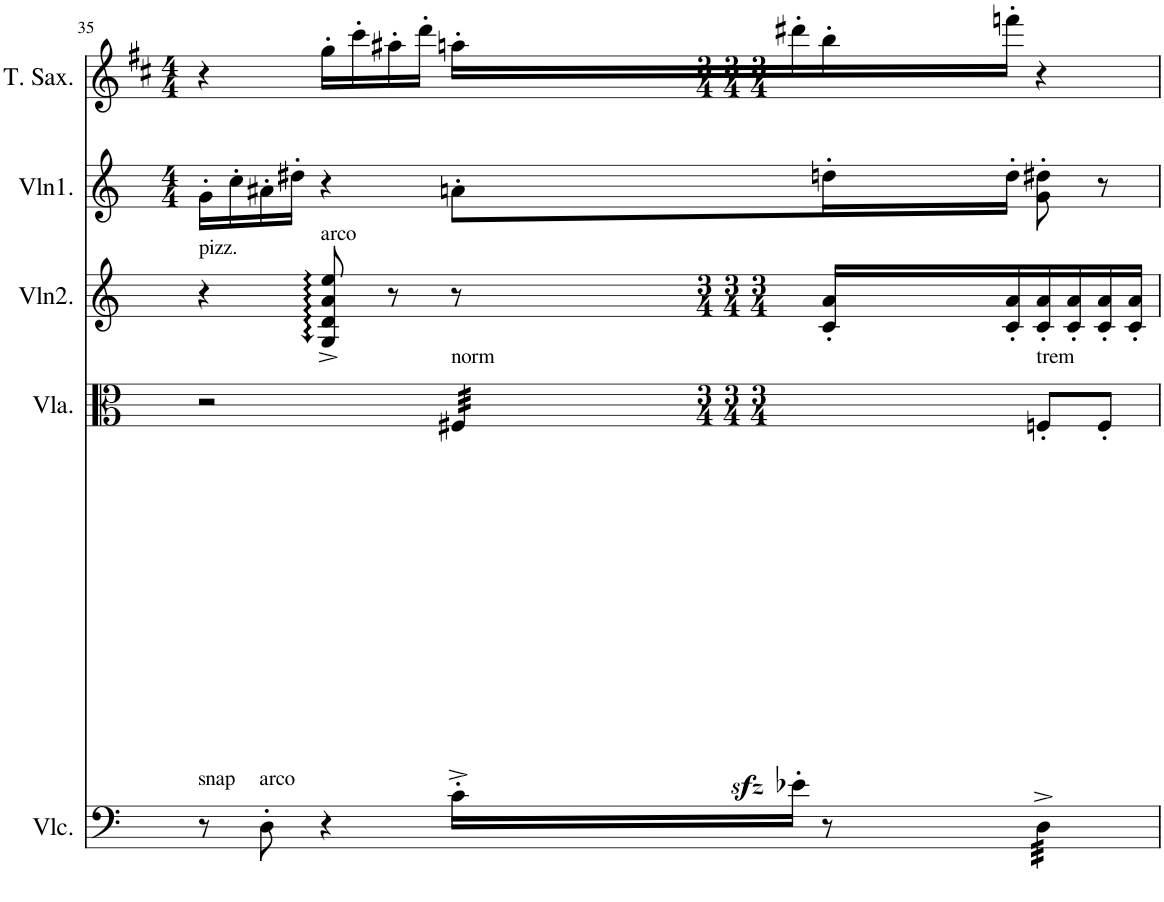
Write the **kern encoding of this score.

**kern	**kern	**kern	**kern	**kern
*part5	*part4	*part3	*part2	*part1
*staff5	*staff4	*staff3	*staff2	*staff1
*I"Violoncello	*I"Viola	*I"Violin2	*I"Violin1	*I"Tenor Saxophone
*I'Vlc.	*I'Vla.	*I'Vln2.	*I'Vln1.	*I'T. Sax.
!!LO:PB:g=z
*clefF4	*clefC3	*clefG2	*clefG2	*clefG2
*	*	*	*	*Trd8c14
*k[]	*k[]	*k[]	*k[]	*k[f#c#]
*M4/4	*M3/4	*M3/4	*M4/4	*M4/4
=35	=35	=35	=35	=35
!	!	!LO:TX:a:t=pizz.	!	!
!LO:TX:a:t=snap	!	!	!	!
8r	2r	4r	16g'\LL	4r
.	.	.	16cc'\	.
!LO:TX:a:t=arco	!	!	!	!
8D'\	.	.	16a#X'\	.
.	.	.	16dd#X'\JJ	.
!	!	!LO:TX:a:t=arco	!	!
4r	.	8G/^ 8d/^ 8a/^ 8ee/^	4r	16gg'\LL
.	.	.	.	16ccc#'\
.	.	8r	.	16aa#X'\
.	.	.	.	16ddd'\JJ
!	!LO:TX:a:t=norm	!	!	!
*	*tremolo	*	*	*
16c'^\LL	32F#Xzz</LLL	8r	8an'\L	16aan'\LL
.	32F#Xzz</	.	.	.
16e-X'\JJ	32F#Xzz</	.	.	16ddd#X'\
.	32F#Xzz</	.	.	.
8r	32F#Xzz</	16c/' 16a/'LL	16ddn'\L	16bb'\
.	32F#Xzz</	.	.	.
.	32F#Xzz</	16c/' 16a/'	16dd'\JJ	16fffn'\JJ
.	32F#Xzz</JJJ	.	.	.
*	*Xtremolo	*	*	*
!	!LO:TX:a:t=trem	!	!	!
*tremolo	*	*	*	*
32D^\LLL	8Fn'/L	16c/' 16a/'	8g\' 8dd#X\'	4r
32D^\	.	.	.	.
32D^\	.	16c/' 16a/'	.	.
32D^\	.	.	.	.
32D^\	8F'/J	16c/' 16a/'	8r	.
32D^\	.	.	.	.
32D^\	.	16c/' 16a/'JJ	.	.
32D^\JJJ	.	.	.	.
*Xtremolo	*	*	*	*
=	=	=	=	=
*-	*-	*-	*-	*-
